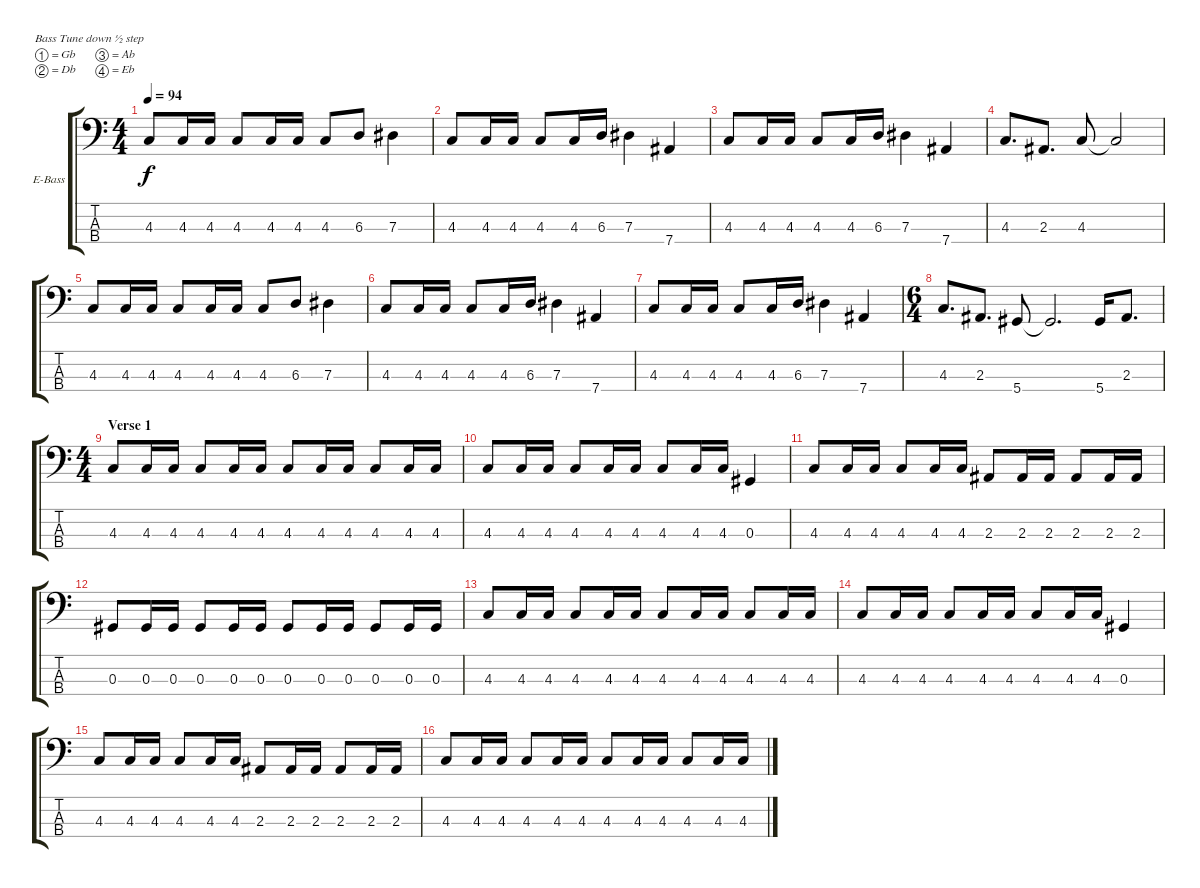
\bracketExtendMode groupsimilarinstruments
\firstSystemTrackNameOrientation horizontal
\otherSystemsTrackNameOrientation horizontal
\track ("Bass" "E-Bass") {instrument electricbassfinger}
\staff {score tabs}
\tuning (Gb2 Db2 Ab1 Eb1)
\ts (4 4)
\tempo 94
\clef f4
\ks c
4.3.8{dy f instrument electricbassfinger} 4.3.16 4.3.16 4.3.8 4.3.16 4.3.16 4.3.8 6.3.8 7.3.4 |
4.3.8 4.3.16 4.3.16 4.3.8 4.3.16 6.3.16 7.3.4 7.4.4 |
4.3.8 4.3.16 4.3.16 4.3.8 4.3.16 6.3.16 7.3.4 7.4.4 |
4.3.8{d} 2.3.8{d} 4.3.8 4.3{t}.2 |
4.3.8 4.3.16 4.3.16 4.3.8 4.3.16 4.3.16 4.3.8 6.3.8 7.3.4 |
4.3.8 4.3.16 4.3.16 4.3.8 4.3.16 6.3.16 7.3.4 7.4.4 |
4.3.8 4.3.16 4.3.16 4.3.8 4.3.16 6.3.16 7.3.4 7.4.4 |
\ts (6 4)
4.3.8{d} 2.3.8{d} 5.4.8 5.4{t}.2{d} 5.4.16 2.3.8{d} |
\ts (4 4)
\section ("" "Verse 1")
4.3.8 4.3.16 4.3.16 4.3.8 4.3.16 4.3.16 4.3.8 4.3.16 4.3.16 4.3.8 4.3.16 4.3.16 |
4.3.8 4.3.16 4.3.16 4.3.8 4.3.16 4.3.16 4.3.8 4.3.16 4.3.16 0.3.4 |
4.3.8 4.3.16 4.3.16 4.3.8 4.3.16 4.3.16 2.3.8 2.3.16 2.3.16 2.3.8 2.3.16 2.3.16 |
0.3.8 0.3.16 0.3.16 0.3.8 0.3.16 0.3.16 0.3.8 0.3.16 0.3.16 0.3.8 0.3.16 0.3.16 |
4.3.8 4.3.16 4.3.16 4.3.8 4.3.16 4.3.16 4.3.8 4.3.16 4.3.16 4.3.8 4.3.16 4.3.16 |
4.3.8 4.3.16 4.3.16 4.3.8 4.3.16 4.3.16 4.3.8 4.3.16 4.3.16 0.3.4 |
4.3.8 4.3.16 4.3.16 4.3.8 4.3.16 4.3.16 2.3.8 2.3.16 2.3.16 2.3.8 2.3.16 2.3.16 |
4.3.8 4.3.16 4.3.16 4.3.8 4.3.16 4.3.16 4.3.8 4.3.16 4.3.16 4.3.8 4.3.16 4.3.16
